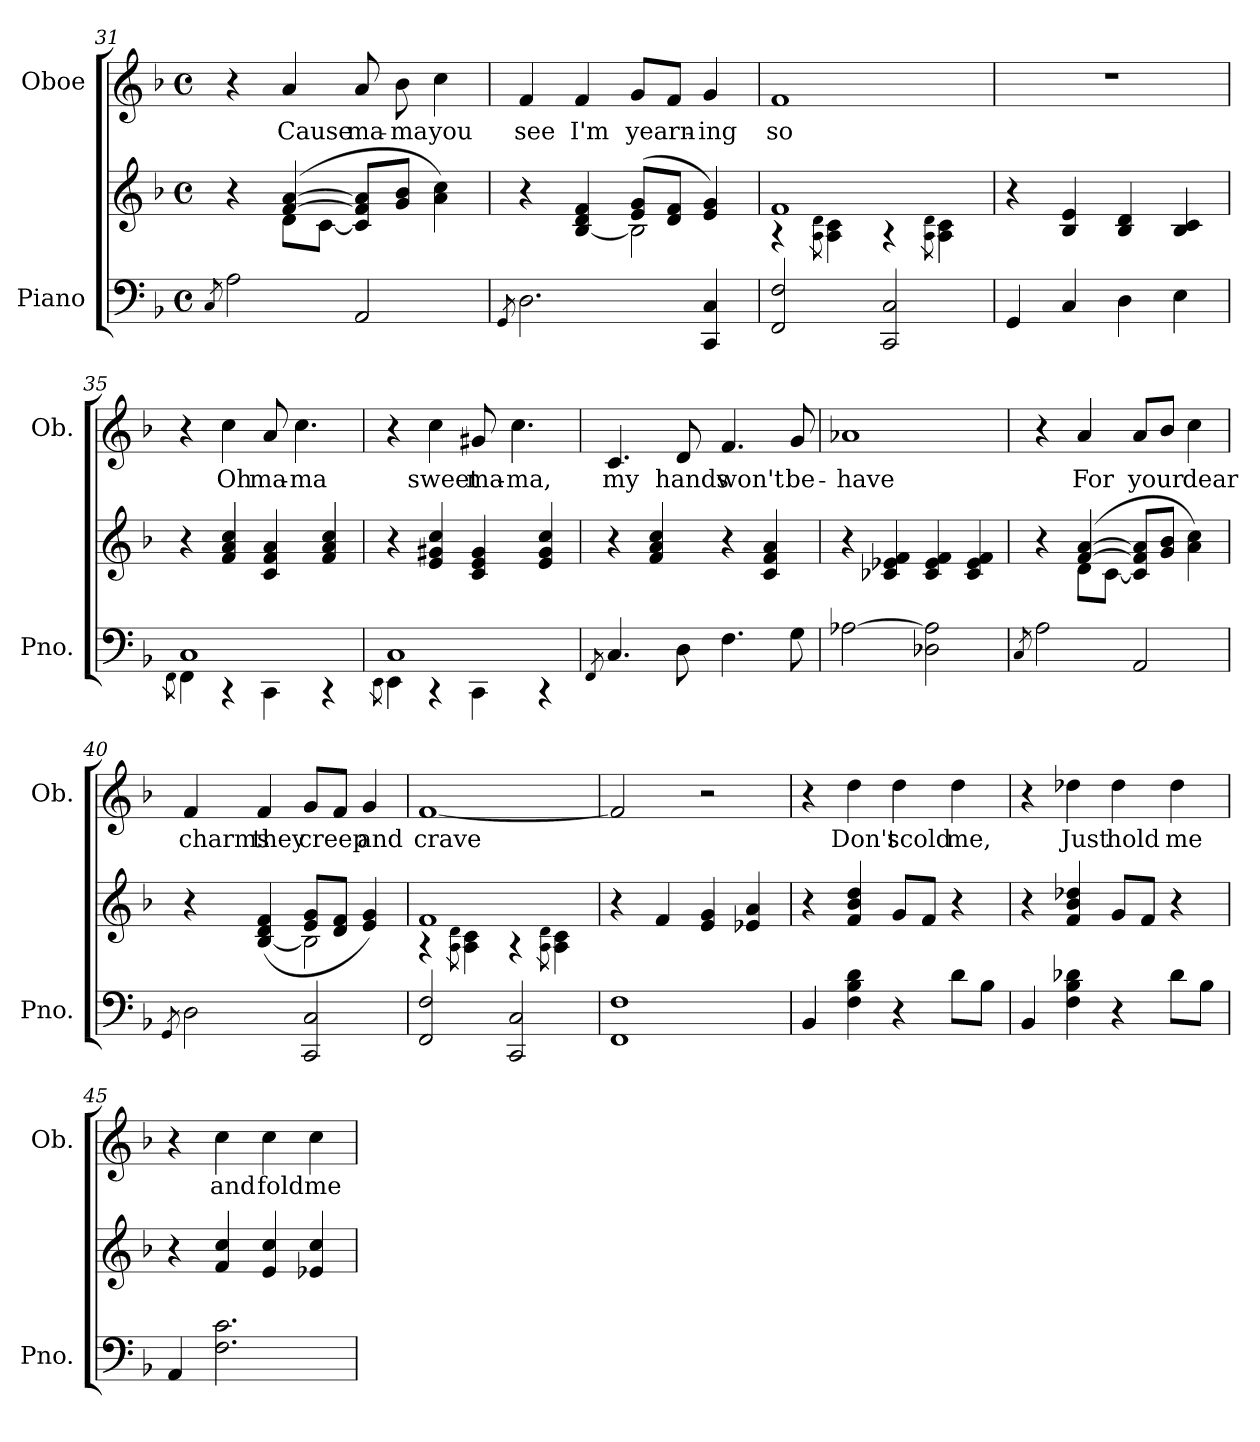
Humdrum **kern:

**kern	**kern	**kern	**text
*part2	*part2	*part1	*part1
*staff3	*staff2	*staff1	*staff1
*I"Piano	*	*I"Oboe	*
*I'Pno.	*	*I'Ob.	*
*clefF4	*clefG2	*clefG2	*
*k[b-]	*k[b-]	*k[b-]	*
*M4/4	*M4/4	*M4/4	*
*met(c)	*met(c)	*met(c)	*
=31	=31	=31	=31
8qC/	.	.	.
*	*^	*	*
2A\	4r	4ryy	4r	.
!	!	!	!	!LO:LY:b
.	([4f/ [4a/	8d\L	4a/	Cause
.	.	[8c\J	.	.
!	!	!	!	!LO:LY:b
2AA/	8c/] 8f/] 8a/]L	2ryy	8a/	ma-
!	!	!	!	!LO:LY:b
.	8g/ 8b-/J	.	8b-\	-ma
!	!	!	!	!LO:LY:b
.	4a\ 4cc\)	.	4cc\	you
=32	=32	=32	=32	=32
8qGG/	.	.	.	.
!	!	!	!	!LO:LY:b
2.D\	4r	2ryy	4f/	see
!	!	!	!	!LO:LY:b
.	[4B-/ 4d/ 4f/	.	4f/	I'm
!	!	!	!	!LO:LY:b
.	(8e/ 8g/L	2B-\]	8g/L	yearn-
.	8d/ 8f/J	.	8f/J	.
!	!	!	!	!LO:LY:b
4CC/ 4C/	4e/ 4g/)	.	4g/	-ing
=33	=33	=33	=33	=33
!	!	!	!	!LO:LY:b
2FF/ 2F/	1f	4r	1f	so
.	.	8qA\ 8qd\	.	.
.	.	4A\ 4c\	.	.
2CC/ 2C/	.	4r	.	.
.	.	8qA\ 8qd\	.	.
.	.	4A\ 4c\	.	.
*	*v	*v	*	*
!!LO:LB:g=z
=34	=34	=34	=34
4GG/	4r	1r	.
4C/	4B-/ 4e/	.	.
4D\	4B-/ 4d/	.	.
4E\	4B-/ 4c/	.	.
=35	=35	=35	=35
*^	*	*	*
.	8qFF\	.	.	.
1C	4FF\	4r	4r	.
!	!	!	!	!LO:LY:b
.	4r	4f/ 4a/ 4cc/	4cc\	Oh
!	!	!	!	!LO:LY:b
.	4CC\	4c/ 4f/ 4a/	8a/	ma-
!	!	!	!	!LO:LY:b
.	.	.	4.cc\	-ma
.	4r	4f/ 4a/ 4cc/	.	.
=36	=36	=36	=36	=36
.	8qEE\	.	.	.
1C	4EE\	4r	4r	.
!	!	!	!	!LO:LY:b
.	4r	4e/ 4g#X/ 4cc/	4cc\	sweet
!	!	!	!	!LO:LY:b
.	4CC\	4c/ 4e/ 4g#/	8g#X/	ma-
!	!	!	!	!LO:LY:b
.	.	.	4.cc\	-ma,
.	4r	4e/ 4g#/ 4cc/	.	.
*v	*v	*	*	*
=37	=37	=37	=37
8qFF/	.	.	.
!	!	!	!LO:LY:b
4.C/	4r	4.c/	my
.	4f/ 4a/ 4cc/	.	.
!	!	!	!LO:LY:b
8D\	.	8d/	hands
!	!	!	!LO:LY:b
4.F\	4r	4.f/	won't
.	4c/ 4f/ 4a/	.	.
!	!	!	!LO:LY:b
8G\	.	8g/	be-
=38	=38	=38	=38
!	!	!	!LO:LY:b
[2A-X\	4r	1a-X	-have
.	4c-X/ 4e-X/ 4f/	.	.
2D-X\ 2A-\]	4c-/ 4e-/ 4f/	.	.
.	4c-/ 4e-/ 4f/	.	.
!!LO:LB:g=z
=39	=39	=39	=39
8qC/	.	.	.
*	*^	*	*
2A\	4r	4ryy	4r	.
!	!	!	!	!LO:LY:b
.	([4f/ [4a/	8d\L	4a/	For
.	.	[8c\J	.	.
!	!	!	!	!LO:LY:b
2AA/	8c/] 8f/] 8a/]L	2ryy	8a/L	your
.	8g/ 8b-/J	.	8b-/J	.
!	!	!	!	!LO:LY:b
.	4a\ 4cc\)	.	4cc\	dear
=40	=40	=40	=40	=40
8qGG/	.	.	.	.
!	!	!	!	!LO:LY:b
2D\	4r	2ryy	4f/	charms
!	!	!	!	!LO:LY:b
.	([4B-/ 4d/ 4f/	.	4f/	they
!	!	!	!	!LO:LY:b
2CC/ 2C/	8e/ 8g/L	2B-\]	8g/L	creep
.	8d/ 8f/J	.	8f/J	.
!	!	!	!	!LO:LY:b
.	4e/ 4g/)	.	4g/	and
=41	=41	=41	=41	=41
!	!	!	!	!LO:LY:b
2FF/ 2F/	1f	4r	[1f	crave
.	.	8qA\ 8qd\	.	.
.	.	4A\ 4c\	.	.
2CC/ 2C/	.	4r	.	.
.	.	8qA\ 8qd\	.	.
.	.	4A\ 4c\	.	.
*	*v	*v	*	*
=42	=42	=42	=42
1FF 1F	4r	2f/]	.
.	4f/	.	.
.	4e/ 4g/	2r	.
.	4e-X/ 4a/	.	.
=43	=43	=43	=43
4BB-/	4r	4r	.
!	!	!	!LO:LY:b
4F\ 4B-\ 4d\	4f/ 4b-/ 4dd/	4dd\	Don't
!	!	!	!LO:LY:b
4r	(8g/L	4dd\	scold
.	8f/J	.	.
!	!	!	!LO:LY:b
8d\L	4r	4dd\	me,
8B-\J)	.	.	.
!!LO:LB:g=z
=44	=44	=44	=44
4BB-/	4r	4r	.
!	!	!	!LO:LY:b
4F\ 4B-\ 4d-X\	4f/ 4b-/ 4dd-X/	4dd-X\	Just
!	!	!	!LO:LY:b
4r	(8g/L	4dd-\	hold
.	8f/J	.	.
!	!	!	!LO:LY:b
8d-\L	4r	4dd-\	me
8B-\J)	.	.	.
=45	=45	=45	=45
4AA/	4r	4r	.
!	!	!	!LO:LY:b
2.F\ 2.c\	4f/ 4cc/	4cc\	and
!	!	!	!LO:LY:b
.	4e/ 4cc/	4cc\	fold
!	!	!	!LO:LY:b
.	4e-X/ 4cc/	4cc\	me
=	=	=	=
*-	*-	*-	*-
